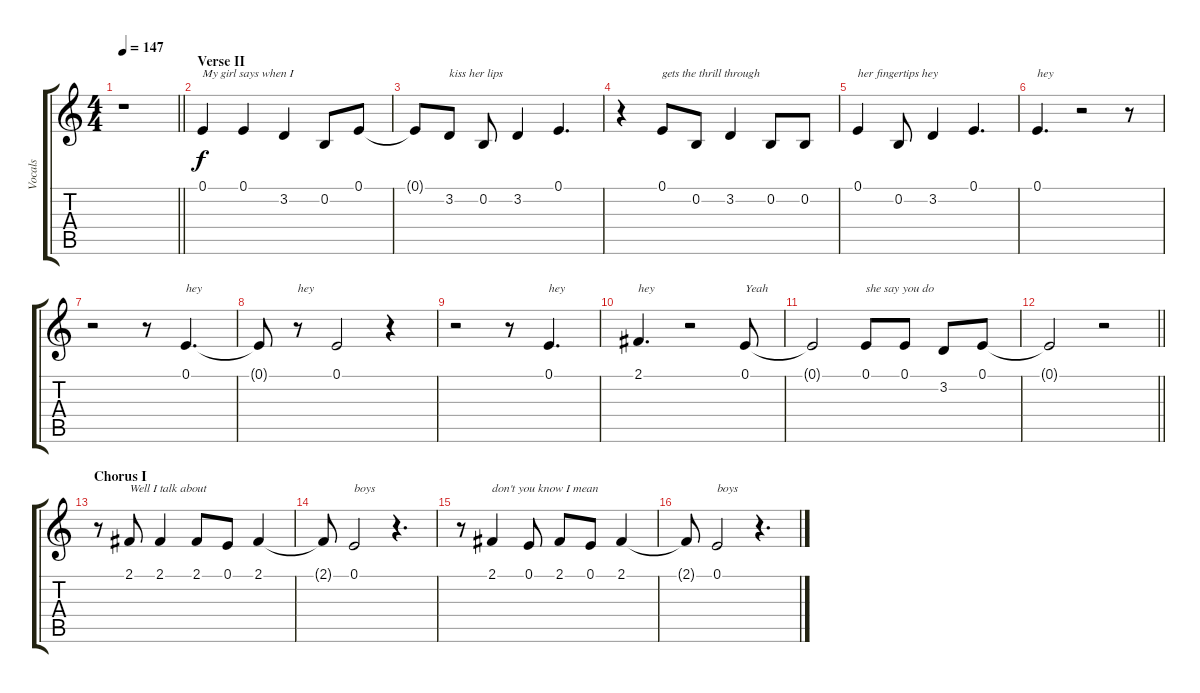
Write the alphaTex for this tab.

\track ("Vocals" "Vocals") {instrument altosax}
\staff {score tabs}
\tuning (E4 B3 G3 D3 A2 E2) {hide}
\ts (4 4)
\tempo 147
\clef g2
\barLineRight lightlight
\ks c
r.1{dy f} |
\section ("" "Verse II")
0.1.4{txt "My girl says when I"} 0.1.4 3.2.4 0.2.8 0.1.8 |
0.1{t}.8 3.2.8{txt "kiss her lips"} 0.2.8 3.2.4 0.1.4{d} |
r.4 0.1.8{txt "gets the thrill through"} 0.2.8 3.2.4 0.2.8 0.2.8 |
0.1.4{txt "her fingertips hey"} 0.2.8 3.2.4 0.1.4{d} |
0.1.4{d txt "hey"} r.2 r.8 |
r.2 r.8 0.1.4{d txt "hey"} |
0.1{t}.8 r.8{txt "hey"} 0.1.2 r.4 |
r.2 r.8 0.1.4{d txt "hey"} |
2.1.4{d txt "hey"} r.2 0.1.8{txt "Yeah"} |
0.1{t}.2 0.1.8{txt "she say you do"} 0.1.8 3.2.8 0.1.8 |
\barLineRight lightlight
0.1{t}.2 r.2 |
\section ("" "Chorus I")
r.8 2.1.8{txt "Well I talk about"} 2.1.4 2.1.8 0.1.8 2.1.4 |
2.1{t}.8 0.1.2{txt "boys"} r.4{d} |
r.8 2.1.4{txt "don't you know I mean"} 0.1.8 2.1.8 0.1.8 2.1.4 |
2.1{t}.8 0.1.2{txt "boys"} r.4{d}
